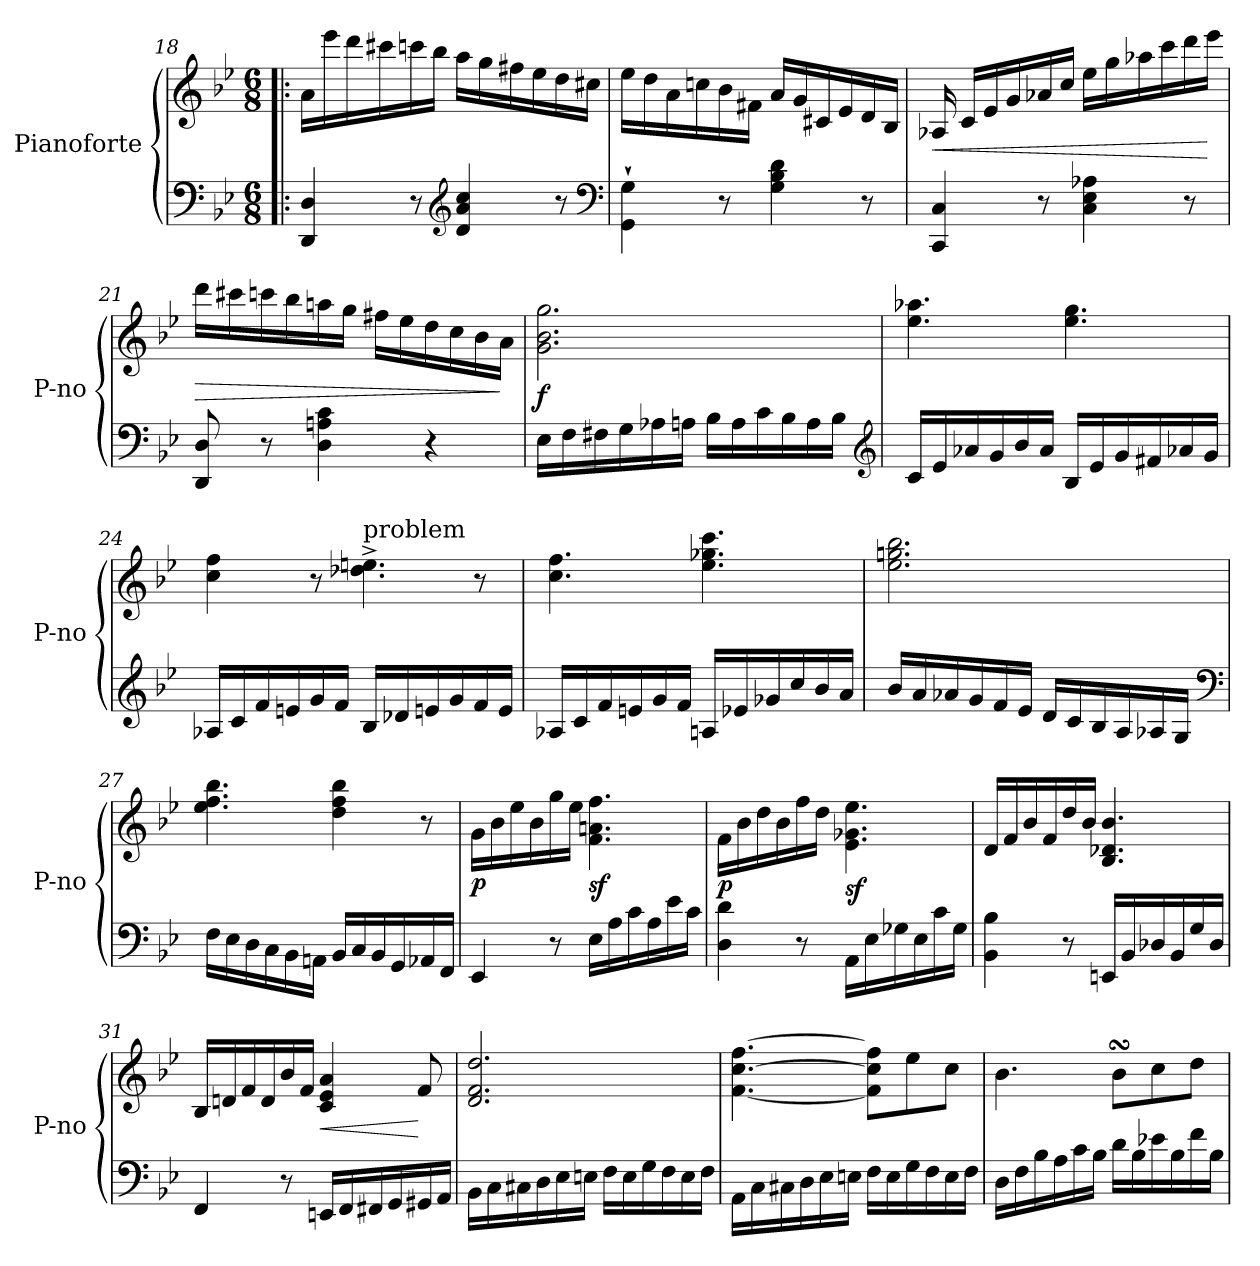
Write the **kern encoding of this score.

**kern	**kern	**dynam
*part1	*part1	*part1
*staff2	*staff1	*staff1/2
*I"Pianoforte	*	*
*I'P-no	*	*
*clefF4	*clefG2	*
*k[b-e-]	*k[b-e-]	*
*M6/8	*M6/8	*
=18!|:	=18!|:	=18!|:
4DD/ 4D/	16a\LL	.
.	16eee-\	.
.	16ddd\	.
.	16ccc#X\	.
8r	16cccn\	.
.	16bb-\JJ	.
*clefG2	*	*
4d/ 4a/ 4cc/	16aa\LL	.
.	16gg\	.
.	16ff#X\	.
.	16ee-\	.
8r	16dd\	.
.	16cc#X\JJ	.
*clefF4	*	*
=19	=19	=19
4GG`\ 4G`\	16ee-\LL	.
.	16dd\	.
.	16a\	.
.	16ccn\	.
8r	16b-\	.
.	16f#X\JJ	.
4G\ 4B-\ 4d\	16a/LL	.
.	16g/	.
.	16c#X/	.
.	16e-/	.
8r	16d/	.
.	16B-/JJ	.
=20	=20	=20
4CC/ 4C/	16A-X/	<
.	16c/LL	.
.	16e-/	.
.	16g/	.
8r	16a-X/	.
.	16cc/JJ	.
4C\ 4E-\ 4A-X\	16ee-\LL	.
.	16gg\	.
.	16aa-X\	.
.	16ccc\	.
8r	16ddd\	.
.	16eee-\JJ	[
=21	=21	=21
8DD/ 8D/	16ddd\LL	>
.	16ccc#X\	.
8r	16cccn\	.
.	16bb-\	.
4D\ 4An\ 4c\	16aan\	.
.	16gg\JJ	.
.	16ff#X\LL	.
.	16ee-\	.
4r	16dd\	.
.	16cc\	.
.	16b-\	.
.	16a\JJ	]
=22	=22	=22
16E-\LL	2.g\ 2.b-\ 2.gg\	f
16F\	.	.
16F#X\	.	.
16G\	.	.
16A-X\	.	.
16An\JJ	.	.
16B-\LL	.	.
16A\	.	.
16c\	.	.
16B-\	.	.
16A\	.	.
16B-\JJ	.	.
*clefG2	*	*
=23	=23	=23
16c/LL	4.ee-\ 4.aa-X\	.
16e-/	.	.
16a-X/	.	.
16g/	.	.
16b-/	.	.
16a-/JJ	.	.
16B-/LL	4.ee-\ 4.gg\	.
16e-/	.	.
16g/	.	.
16f#X/	.	.
16a-X/	.	.
16g/JJ	.	.
=24	=24	=24
16A-X/LL	4cc\ 4ff\	.
16c/	.	.
16f/	.	.
16en/	.	.
16g/	8r	.
16f/JJ	.	.
!	!LO:TX:a:t=problem	!
!	!LO:N:vis=4.	!
16B-/LL	4dd-X^<\ 4een^<\	.
16d-X/	.	.
16en/	.	.
16g/	.	.
16f/	8r	.
16e/JJ	.	.
=25	=25	=25
16A-X/LL	4.cc\ 4.ff\	.
16c/	.	.
16f/	.	.
16en/	.	.
16g/	.	.
16f/JJ	.	.
16An/LL	4.ee-\ 4.gg-X\ 4.ccc\	.
16e-X/	.	.
16g-X/	.	.
16cc/	.	.
16b-/	.	.
16a/JJ	.	.
=26	=26	=26
16b-/LL	2.ee-\ 2.ggn\ 2.bb-\	.
16a/	.	.
16a-X/	.	.
16g/	.	.
16f/	.	.
16e-/JJ	.	.
16d/LL	.	.
16c/	.	.
16B-/	.	.
16A/	.	.
16A-X/	.	.
16G/JJ	.	.
*clefF4	*	*
=27	=27	=27
16F\LL	4.ee-\ 4.ff\ 4.bb-\	.
16E-\	.	.
16D\	.	.
16C\	.	.
16BB-\	.	.
16AAn\JJ	.	.
16BB-/LL	4dd\ 4ff\ 4bb-\	.
16C/	.	.
16BB-/	.	.
16GG/	.	.
16AA-X/	8r	.
16FF/JJ	.	.
=28	=28	=28
4EE-/	16g\LL	p
.	16b-\	.
.	16ee-\	.
.	16b-\	.
8r	16gg\	.
.	16ee-\JJ	.
16E-\LL	4.f\ 4.an\ 4.ff\	sf
16A\	.	.
16c\	.	.
16A\	.	.
16e-\	.	.
16c\JJ	.	.
=29	=29	=29
4D\ 4d\	16f\LL	p
.	16b-\	.
.	16dd\	.
.	16b-\	.
8r	16ff\	.
.	16dd\JJ	.
16AA\LL	4.e-\ 4.g-X\ 4.ee-\	sf
16E-\	.	.
16G-X\	.	.
16E-\	.	.
16c\	.	.
16G-\JJ	.	.
=30	=30	=30
4BB-\ 4B-\	16d/LL	.
.	16f/	.
.	16b-/	.
.	16f/	.
8r	16dd/	.
.	16b-/JJ	.
16EEn/LL	4.B-/ 4.d-X/ 4.b-/	.
16BB-/	.	.
16D-X/	.	.
16BB-/	.	.
16G/	.	.
16D-/JJ	.	.
=31	=31	=31
4FF/	16B-/LL	.
.	16dn/	.
.	16f/	.
.	16d/	.
8r	16b-/	.
.	16f/JJ	.
16EEn/LL	4c/ 4e-/ 4a/	<
16FF/	.	.
16FF#X/	.	.
16GG/	.	.
16GG#X/	8f/	[
16AA/JJ	.	.
=32	=32	=32
16BB-\LL	2.d/ 2.f/ 2.dd/	.
16C\	.	.
16C#X\	.	.
16D\	.	.
16E-\	.	.
16En\JJ	.	.
16F\LL	.	.
16E\	.	.
16G\	.	.
16F\	.	.
16E\	.	.
16F\JJ	.	.
=33	=33	=33
16AA\LL	[4.f\ [4.cc\ [4.ff\	.
16C\	.	.
16C#X\	.	.
16D\	.	.
16E-\	.	.
16En\JJ	.	.
16F\LL	8f]\ 8cc]\ 8ff]\L	.
16E\	.	.
16G\	8ee-\	.
16F\	.	.
16E\	8cc\J	.
16F\JJ	.	.
=34	=34	=34
16D\LL	4.b-\	.
16F\	.	.
16B-\	.	.
16A\	.	.
16c\	.	.
16B-\JJ	.	.
16d\LL	8b-sSSs\L	.
16B-\	.	.
16e-X\	8cc\	.
16B-\	.	.
16f\	8dd\J	.
16B-\JJ	.	.
=	=	=
*-	*-	*-
